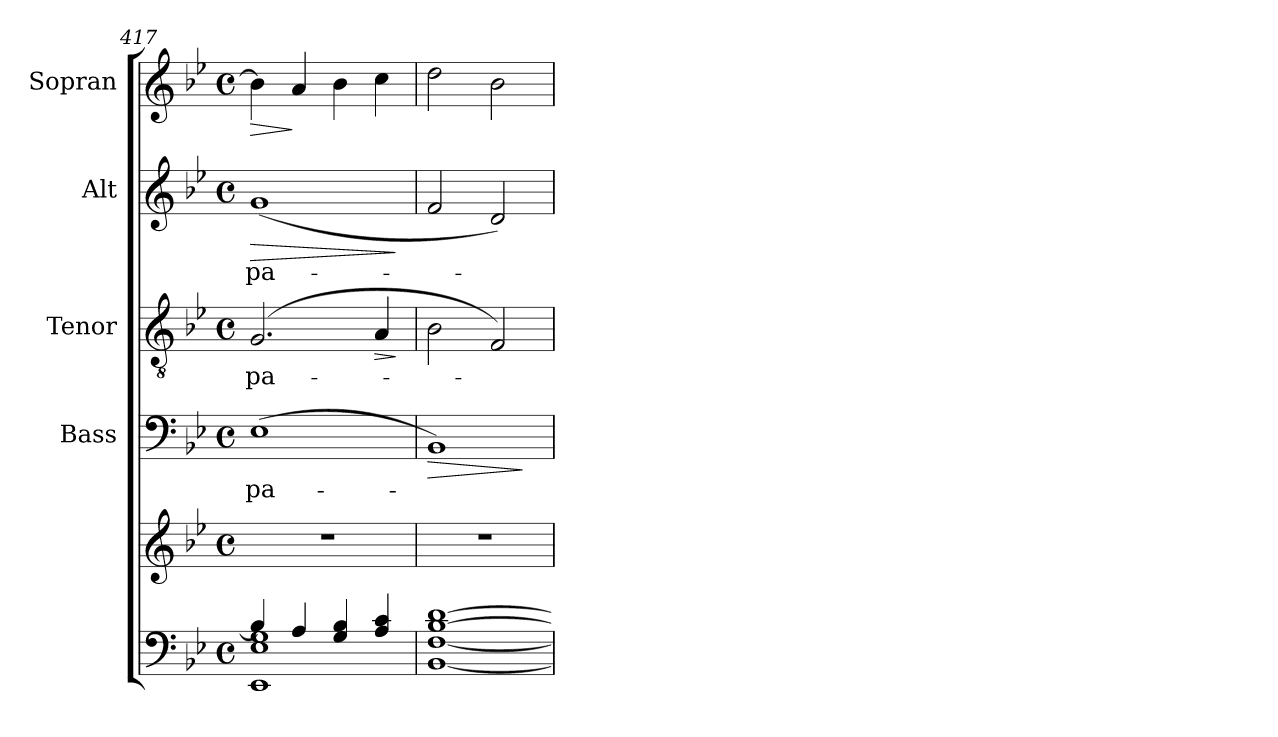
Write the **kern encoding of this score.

**kern	**kern	**kern	**text	**dynam	**kern	**text	**dynam	**kern	**text	**dynam	**kern	**dynam
*part5	*part5	*part4	*part4	*part4	*part3	*part3	*part3	*part2	*part2	*part2	*part1	*part1
*staff6	*staff5	*staff4	*staff4	*staff4	*staff3	*staff3	*staff3	*staff2	*staff2	*staff2	*staff1	*staff1
*	*	*I"Bass	*	*	*I"Tenor	*	*	*I"Alt	*	*	*I"Sopran	*
*	*	*I'B.	*	*	*I'T.	*	*	*I'A.	*	*	*I'S.	*
*clefF4	*clefG2	*clefF4	*	*	*clefGv2	*	*	*clefG2	*	*	*clefG2	*
*k[b-e-]	*k[b-e-]	*k[b-e-]	*	*	*k[b-e-]	*	*	*k[b-e-]	*	*	*k[b-e-]	*
*B-:	*B-:	*B-:	*	*	*B-:	*	*	*B-:	*	*	*B-:	*
*M4/4	*M4/4	*M4/4	*	*	*M4/4	*	*	*M4/4	*	*	*M4/4	*
*met(c)	*met(c)	*met(c)	*	*	*met(c)	*	*	*met(c)	*	*	*met(c)	*
=417	=417	=417	=417	=417	=417	=417	=417	=417	=417	=417	=417	=417
*^	*	*	*	*	*	*	*	*	*	*	*	*
!	!	!	!	!LO:LY:b	!	!	!LO:LY:b	!	!	!LO:LY:b	!LO:HP:b	!	!LO:HP:b
4B-/]	1EE- 1E- 1G	1r	(>1E-	pa-	.	(2.G/	pa-	.	(<1g	pa-	>	4b-\]	>
4A/	.	.	.	.	.	.	.	.	.	.	.	4a/	]
4G/ 4B-/	.	.	.	.	.	.	.	.	.	.	.	4b-\	.
!	!	!	!	!	!	!	!	!LO:HP:b	!	!	!	!	!
4A/ 4c/	.	.	.	.	.	4A/	.	>	.	.	.	4cc\	.
*v	*v	*	*	*	*	*	*	*	*	*	*	*	*
.	.	.	.	.	.	.	]	.	.	]	.	.
=418	=418	=418	=418	=418	=418	=418	=418	=418	=418	=418	=418	=418
*^	*	*	*	*	*	*	*	*	*	*	*	*
!	!	!	!	!	!LO:HP:b	!	!	!	!	!	!	!	!
[>1B- [>1d	[<1BB- [<1F	1r	1BB-)	.	>	2B-\	.	.	2f/	.	.	2dd\	.
.	.	.	.	.	.	2F/)	.	.	2d/)	.	.	2b-\	.
*v	*v	*	*	*	*	*	*	*	*	*	*	*	*
.	.	.	.	]	.	.	.	.	.	.	.	.
=	=	=	=	=	=	=	=	=	=	=	=	=
*-	*-	*-	*-	*-	*-	*-	*-	*-	*-	*-	*-	*-
